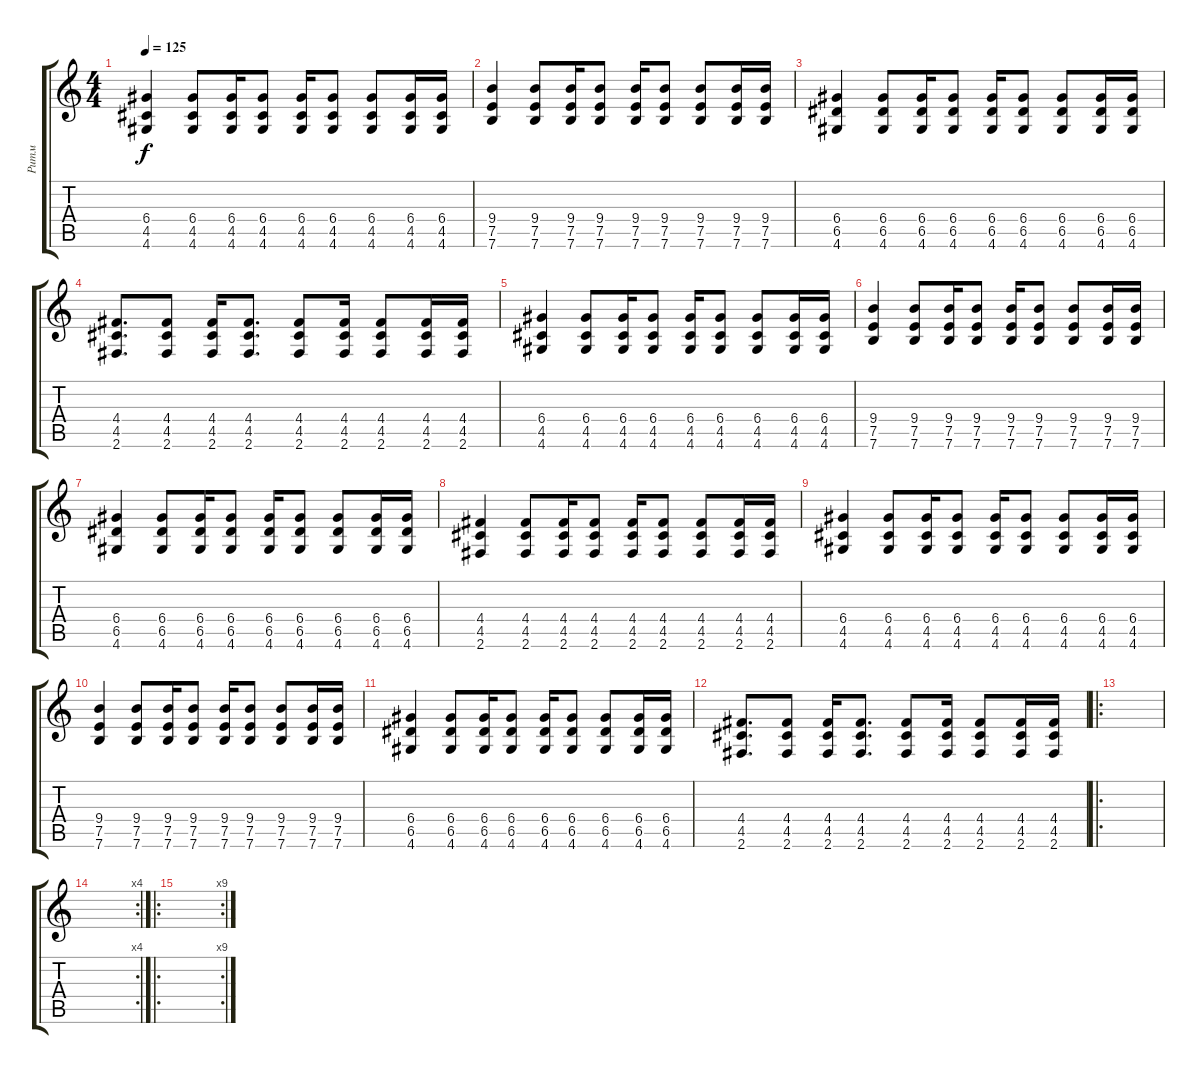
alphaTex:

\track ("Ритм" "Ритм") {instrument distortionguitar}
\staff {score tabs}
\tuning (E4 B3 G3 D3 A2 E2) {hide}
\ts (4 4)
\tempo 125
\clef g2
\ks c
(6.4 4.5 4.6).4{dy f} (6.4 4.5 4.6).8 (6.4 4.5 4.6).16 (6.4 4.5 4.6).8 (6.4 4.5 4.6).16 (6.4 4.5 4.6).8 (6.4 4.5 4.6).8 (6.4 4.5 4.6).16 (6.4 4.5 4.6).16 |
(9.4 7.5 7.6).4 (9.4 7.5 7.6).8 (9.4 7.5 7.6).16 (9.4 7.5 7.6).8 (9.4 7.5 7.6).16 (9.4 7.5 7.6).8 (9.4 7.5 7.6).8 (9.4 7.5 7.6).16 (9.4 7.5 7.6).16 |
(6.4 6.5 4.6).4 (6.4 6.5 4.6).8 (6.4 6.5 4.6).16 (6.4 6.5 4.6).8 (6.4 6.5 4.6).16 (6.4 6.5 4.6).8 (6.4 6.5 4.6).8 (6.4 6.5 4.6).16 (6.4 6.5 4.6).16 |
(4.4 4.5 2.6).8{d} (4.4 4.5 2.6).8 (4.4 4.5 2.6).16 (4.4 4.5 2.6).8{d} (4.4 4.5 2.6).8 (4.4 4.5 2.6).16 (4.4 4.5 2.6).8 (4.4 4.5 2.6).16 (4.4 4.5 2.6).16 |
(6.4 4.5 4.6).4 (6.4 4.5 4.6).8 (6.4 4.5 4.6).16 (6.4 4.5 4.6).8 (6.4 4.5 4.6).16 (6.4 4.5 4.6).8 (6.4 4.5 4.6).8 (6.4 4.5 4.6).16 (6.4 4.5 4.6).16 |
(9.4 7.5 7.6).4 (9.4 7.5 7.6).8 (9.4 7.5 7.6).16 (9.4 7.5 7.6).8 (9.4 7.5 7.6).16 (9.4 7.5 7.6).8 (9.4 7.5 7.6).8 (9.4 7.5 7.6).16 (9.4 7.5 7.6).16 |
(6.4 6.5 4.6).4 (6.4 6.5 4.6).8 (6.4 6.5 4.6).16 (6.4 6.5 4.6).8 (6.4 6.5 4.6).16 (6.4 6.5 4.6).8 (6.4 6.5 4.6).8 (6.4 6.5 4.6).16 (6.4 6.5 4.6).16 |
(4.4 4.5 2.6).4 (4.4 4.5 2.6).8 (4.4 4.5 2.6).16 (4.4 4.5 2.6).8 (4.4 4.5 2.6).16 (4.4 4.5 2.6).8 (4.4 4.5 2.6).8 (4.4 4.5 2.6).16 (4.4 4.5 2.6).16 |
(6.4 4.5 4.6).4 (6.4 4.5 4.6).8 (6.4 4.5 4.6).16 (6.4 4.5 4.6).8 (6.4 4.5 4.6).16 (6.4 4.5 4.6).8 (6.4 4.5 4.6).8 (6.4 4.5 4.6).16 (6.4 4.5 4.6).16 |
(9.4 7.5 7.6).4 (9.4 7.5 7.6).8 (9.4 7.5 7.6).16 (9.4 7.5 7.6).8 (9.4 7.5 7.6).16 (9.4 7.5 7.6).8 (9.4 7.5 7.6).8 (9.4 7.5 7.6).16 (9.4 7.5 7.6).16 |
(6.4 6.5 4.6).4 (6.4 6.5 4.6).8 (6.4 6.5 4.6).16 (6.4 6.5 4.6).8 (6.4 6.5 4.6).16 (6.4 6.5 4.6).8 (6.4 6.5 4.6).8 (6.4 6.5 4.6).16 (6.4 6.5 4.6).16 |
(4.4 4.5 2.6).8{d} (4.4 4.5 2.6).8 (4.4 4.5 2.6).16 (4.4 4.5 2.6).8{d} (4.4 4.5 2.6).8 (4.4 4.5 2.6).16 (4.4 4.5 2.6).8 (4.4 4.5 2.6).16 (4.4 4.5 2.6).16 |
\ro
|
\rc 4
|
\ro
\rc 9
